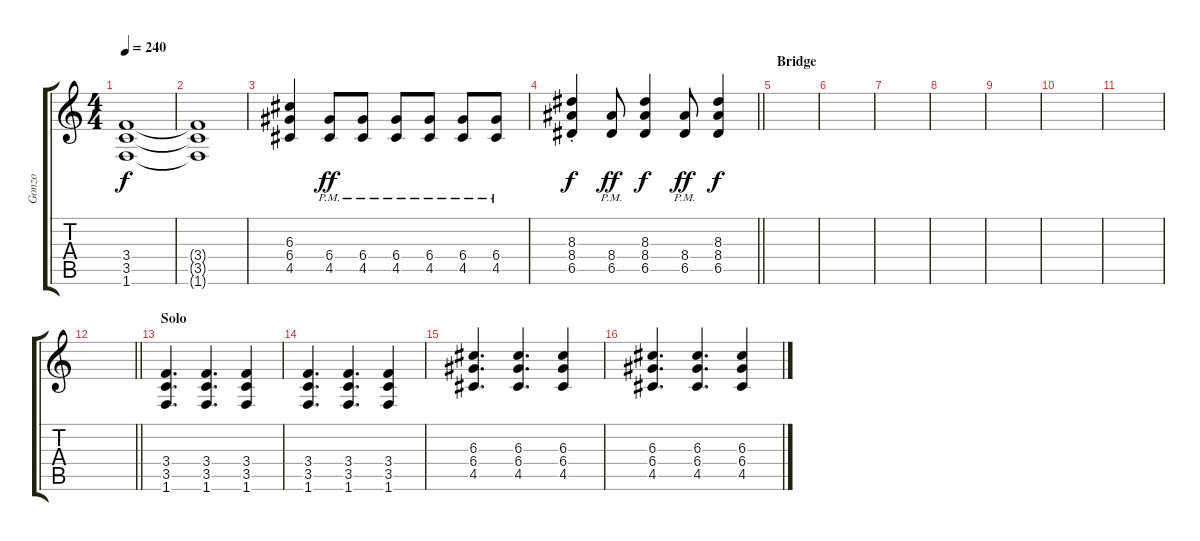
\track ("Gonzo" "Gonzo") {instrument distortionguitar}
\staff {score tabs}
\tuning (E4 B3 G3 D3 A2 E2) {hide}
\ts (4 4)
\tempo 240
\clef g2
\ks c
(3.4 3.5 1.6).1{dy f} |
(3.4{t} 3.5{t} 1.6{t}).1 |
(6.3 6.4 4.5).4 (6.4{pm} 4.5{pm}).8{dy ff} (6.4{pm} 4.5{pm}).8 (6.4{pm} 4.5{pm}).8 (6.4{pm} 4.5{pm}).8 (6.4{pm} 4.5{pm}).8 (6.4{pm} 4.5{pm}).8 |
\barLineRight lightlight
(8.3{st} 8.4{st} 6.5).4{dy f} (8.4{pm} 6.5{pm}).8{dy ff} (8.3 8.4 6.5).4{dy f} (8.4{pm} 6.5{pm}).8{dy ff} (8.3 8.4 6.5).4{dy f} |
\section ("" "Bridge")
|
|
|
|
|
|
|
\barLineRight lightlight
|
\section ("" "Solo")
(3.4 3.5 1.6).4{d} (3.4 3.5 1.6).4{d} (3.4 3.5 1.6).4 |
(3.4 3.5 1.6).4{d} (3.4 3.5 1.6).4{d} (3.4 3.5 1.6).4 |
(6.3 6.4 4.5).4{d} (6.3 6.4 4.5).4{d} (6.3 6.4 4.5).4 |
(6.3 6.4 4.5).4{d} (6.3 6.4 4.5).4{d} (6.3 6.4 4.5).4
